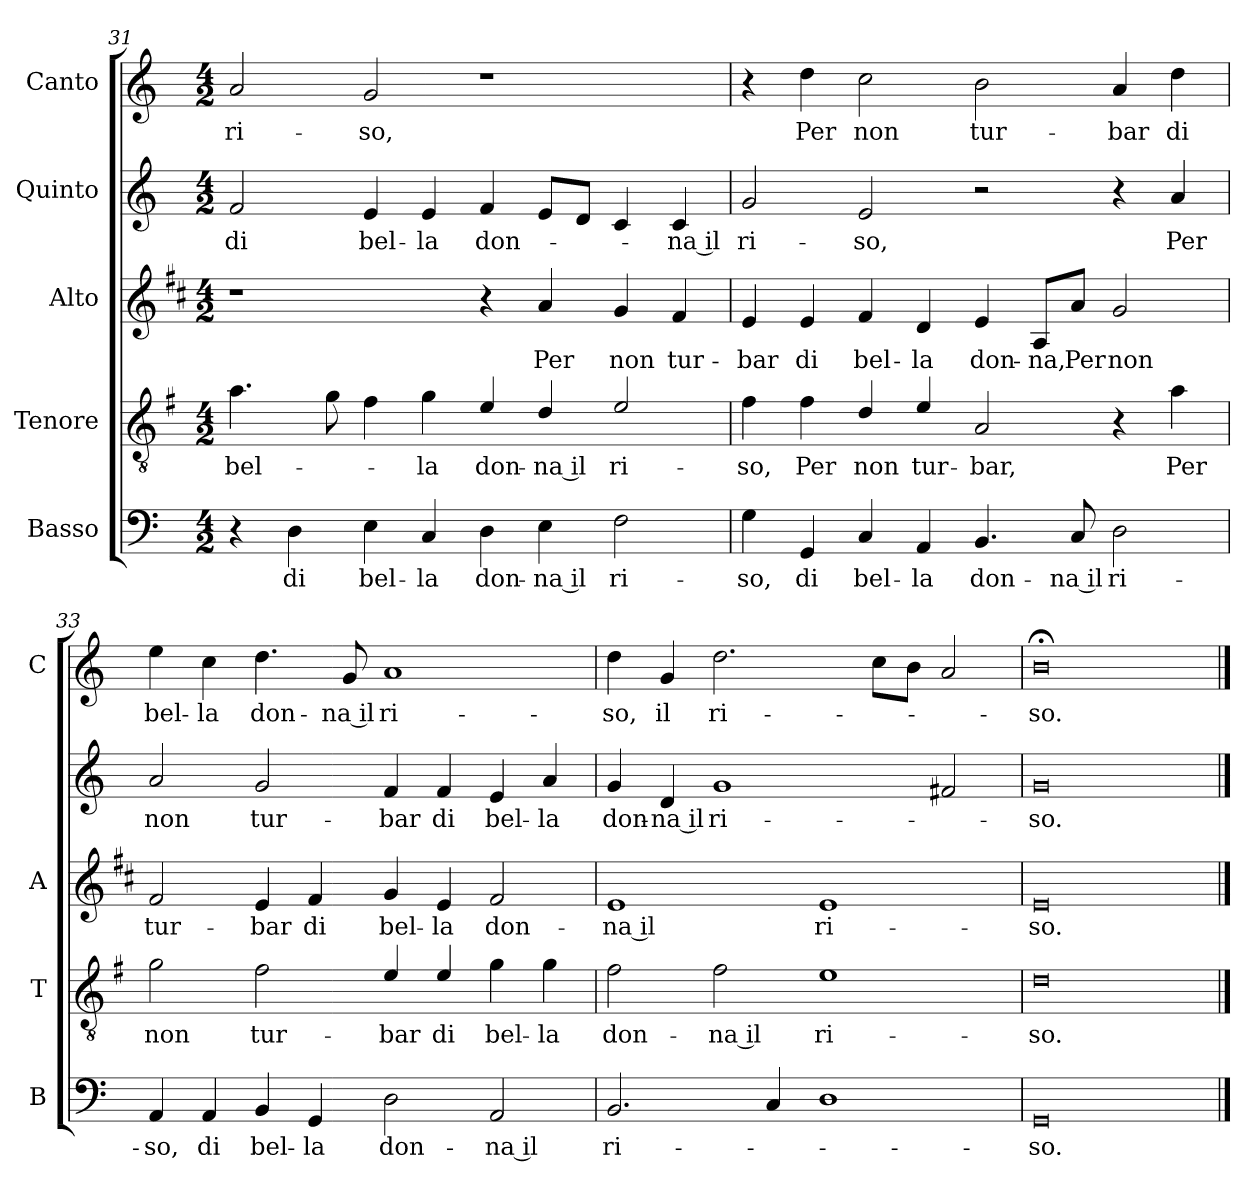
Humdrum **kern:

**kern	**text	**kern	**text	**kern	**text	**kern	**text	**kern	**text
*part5	*part5	*part4	*part4	*part3	*part3	*part2	*part2	*part1	*part1
*staff5	*staff5	*staff4	*staff4	*staff3	*staff3	*staff2	*staff2	*staff1	*staff1
*I"Basso	*	*I"Tenore	*	*I"Alto	*	*I"Quinto	*	*I"Canto	*
*I'B	*	*I'T	*	*I'A	*	*	*	*I'C	*
*clefF4	*	*clefGv2	*	*clefG2	*	*clefG2	*	*clefG2	*
*	*	*ITrd4c7	*	*ITrd1c2	*	*	*	*	*
*k[]	*	*k[]	*	*k[]	*	*k[]	*	*k[]	*
*C:	*	*C:	*	*C:	*	*C:	*	*C:	*
*M4/2	*	*M4/2	*	*M4/2	*	*M4/2	*	*M4/2	*
=31	=31	=31	=31	=31	=31	=31	=31	=31	=31
!	!	!	!LO:LY:b	!	!	!	!LO:LY:b	!	!LO:LY:b
4r	.	4.d\	bel-	1r	.	2f/	di	2a/	ri-
!	!LO:LY:b	!	!	!	!	!	!	!	!
4D\	di	.	.	.	.	.	.	.	.
.	.	8c\	.	.	.	.	.	.	.
!	!LO:LY:b	!	!	!	!	!	!LO:LY:b	!	!LO:LY:b
4E\	bel-	4B\	.	.	.	4e/	bel-	2g/	-so,
!	!LO:LY:b	!	!LO:LY:b	!	!	!	!LO:LY:b	!	!
4C/	-la	4c\	-la	.	.	4e/	-la	.	.
!	!LO:LY:b	!	!LO:LY:b	!	!	!	!LO:LY:b	!	!
4D\	don-	4A/	don-	4r	.	4f/	don-	1r	.
!	!LO:LY:b	!	!LO:LY:b	!	!LO:LY:b	!	!	!	!
4E\	-na il	4G/	-na il	4g/	Per	8e/L	.	.	.
.	.	.	.	.	.	8d/J	.	.	.
!	!LO:LY:b	!	!LO:LY:b	!	!LO:LY:b	!	!	!	!
2F\	ri-	2A/	ri-	4f/	non	4c/	.	.	.
!	!	!	!	!	!LO:LY:b	!	!LO:LY:b	!	!
.	.	.	.	4e/	tur-	4c/	-na il	.	.
!!LO:LB:g=z
=32	=32	=32	=32	=32	=32	=32	=32	=32	=32
!	!LO:LY:b	!	!LO:LY:b	!	!LO:LY:b	!	!LO:LY:b	!	!
4G\	-so,	4B\	-so,	4d/	-bar	2g/	ri-	4r	.
!	!LO:LY:b	!	!LO:LY:b	!	!LO:LY:b	!	!	!	!LO:LY:b
4GG/	di	4B\	Per	4d/	di	.	.	4dd\	Per
!	!LO:LY:b	!	!LO:LY:b	!	!LO:LY:b	!	!LO:LY:b	!	!LO:LY:b
4C/	bel-	4G/	non	4e/	bel-	2e/	-so,	2cc\	non
!	!LO:LY:b	!	!LO:LY:b	!	!LO:LY:b	!	!	!	!
4AA/	-la	4A/	tur-	4c/	-la	.	.	.	.
!	!LO:LY:b	!	!LO:LY:b	!	!LO:LY:b	!	!	!	!LO:LY:b
4.BB/	don-	2D/	-bar,	4d/	don-	2r	.	2b\	tur-
!	!	!	!	!	!LO:LY:b	!	!	!	!
.	.	.	.	8G/L	-na,	.	.	.	.
!	!LO:LY:b	!	!	!	!LO:LY:b	!	!	!	!
8C/	-na il	.	.	8g/J	Per	.	.	.	.
!	!LO:LY:b	!	!	!	!LO:LY:b	!	!	!	!LO:LY:b
2D\	ri-	4r	.	2f/	non	4r	.	4a/	-bar
!	!	!	!LO:LY:b	!	!	!	!LO:LY:b	!	!LO:LY:b
.	.	4d\	Per	.	.	4a/	Per	4dd\	di
=33	=33	=33	=33	=33	=33	=33	=33	=33	=33
!	!LO:LY:b	!	!LO:LY:b	!	!LO:LY:b	!	!LO:LY:b	!	!LO:LY:b
4AA/	-so,	2c\	non	2e/	tur-	2a/	non	4ee\	bel-
!	!LO:LY:b	!	!	!	!	!	!	!	!LO:LY:b
4AA/	di	.	.	.	.	.	.	4cc\	-la
!	!LO:LY:b	!	!LO:LY:b	!	!LO:LY:b	!	!LO:LY:b	!	!LO:LY:b
4BB/	bel-	2B\	tur-	4d/	-bar	2g/	tur-	4.dd\	don-
!	!LO:LY:b	!	!	!	!LO:LY:b	!	!	!	!
4GG/	-la	.	.	4e/	di	.	.	.	.
!	!	!	!	!	!	!	!	!	!LO:LY:b
.	.	.	.	.	.	.	.	8g/	-na il
!	!LO:LY:b	!	!LO:LY:b	!	!LO:LY:b	!	!LO:LY:b	!	!LO:LY:b
2D\	don-	4A/	-bar	4f/	bel-	4f/	-bar	1a	ri-
!	!	!	!LO:LY:b	!	!LO:LY:b	!	!LO:LY:b	!	!
.	.	4A/	di	4d/	-la	4f/	di	.	.
!	!LO:LY:b	!	!LO:LY:b	!	!LO:LY:b	!	!LO:LY:b	!	!
2AA/	-na il	4c\	bel-	2e/	don-	4e/	bel-	.	.
!	!	!	!LO:LY:b	!	!	!	!LO:LY:b	!	!
.	.	4c\	-la	.	.	4a/	-la	.	.
=34	=34	=34	=34	=34	=34	=34	=34	=34	=34
!	!LO:LY:b	!	!LO:LY:b	!	!LO:LY:b	!	!LO:LY:b	!	!LO:LY:b
2.BB/	ri-	2B\	don-	1d	-na il	4g/	don-	4dd\	-so,
!	!	!	!	!	!	!	!LO:LY:b	!	!LO:LY:b
.	.	.	.	.	.	4d/	-na il	4g/	il
!	!	!	!LO:LY:b	!	!	!	!LO:LY:b	!	!LO:LY:b
.	.	2B\	-na il	.	.	1g	ri-	2.dd\	ri-
4C/	.	.	.	.	.	.	.	.	.
!	!	!	!LO:LY:b	!	!LO:LY:b	!	!	!	!
1D	.	1A	ri-	1d	ri-	.	.	.	.
.	.	.	.	.	.	.	.	8cc\L	.
.	.	.	.	.	.	.	.	8b\J	.
.	.	.	.	.	.	2f#X/	.	2a/	.
=35	=35	=35	=35	=35	=35	=35	=35	=35	=35
!	!LO:LY:b	!	!LO:LY:b	!	!LO:LY:b	!	!LO:LY:b	!	!LO:LY:b
0GG	-so.	0G	-so.	0d	-so.	0g	-so.	0b;<	-so.
==	==	==	==	==	==	==	==	==	==
*-	*-	*-	*-	*-	*-	*-	*-	*-	*-
